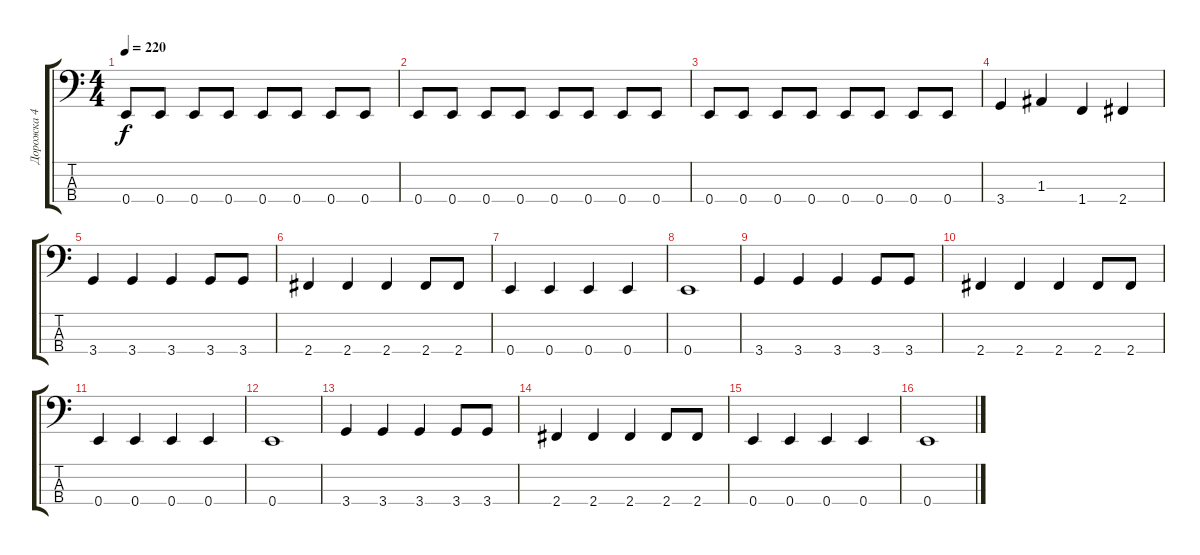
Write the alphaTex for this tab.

\track ("Дорожка 4" "Дорожка 4") {instrument electricbassfinger}
\staff {score tabs}
\tuning (G2 D2 A1 E1) {hide}
\ts (4 4)
\tempo 220
\clef f4
\ks c
0.4.8{dy f} 0.4.8 0.4.8 0.4.8 0.4.8 0.4.8 0.4.8 0.4.8 |
0.4.8 0.4.8 0.4.8 0.4.8 0.4.8 0.4.8 0.4.8 0.4.8 |
0.4.8 0.4.8 0.4.8 0.4.8 0.4.8 0.4.8 0.4.8 0.4.8 |
3.4.4 1.3.4 1.4.4 2.4.4 |
3.4.4 3.4.4 3.4.4 3.4.8 3.4.8 |
2.4.4 2.4.4 2.4.4 2.4.8 2.4.8 |
0.4.4 0.4.4 0.4.4 0.4.4 |
0.4.1 |
3.4.4 3.4.4 3.4.4 3.4.8 3.4.8 |
2.4.4 2.4.4 2.4.4 2.4.8 2.4.8 |
0.4.4 0.4.4 0.4.4 0.4.4 |
0.4.1 |
3.4.4 3.4.4 3.4.4 3.4.8 3.4.8 |
2.4.4 2.4.4 2.4.4 2.4.8 2.4.8 |
0.4.4 0.4.4 0.4.4 0.4.4 |
0.4.1
